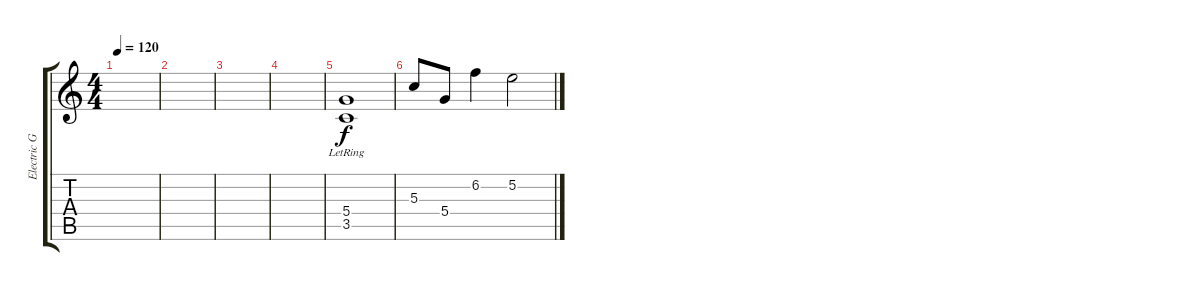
\track ("Electric Guitar" "Electric G") {instrument distortionguitar}
\staff {score tabs}
\tuning (E4 B3 G3 D3 A2 D2) {hide}
\ts (4 4)
\tempo 120
\clef g2
\ks c
|
|
|
|
(5.4 3.5{lr}).1 |
5.3.8 5.4.8 6.2.4 5.2.2
